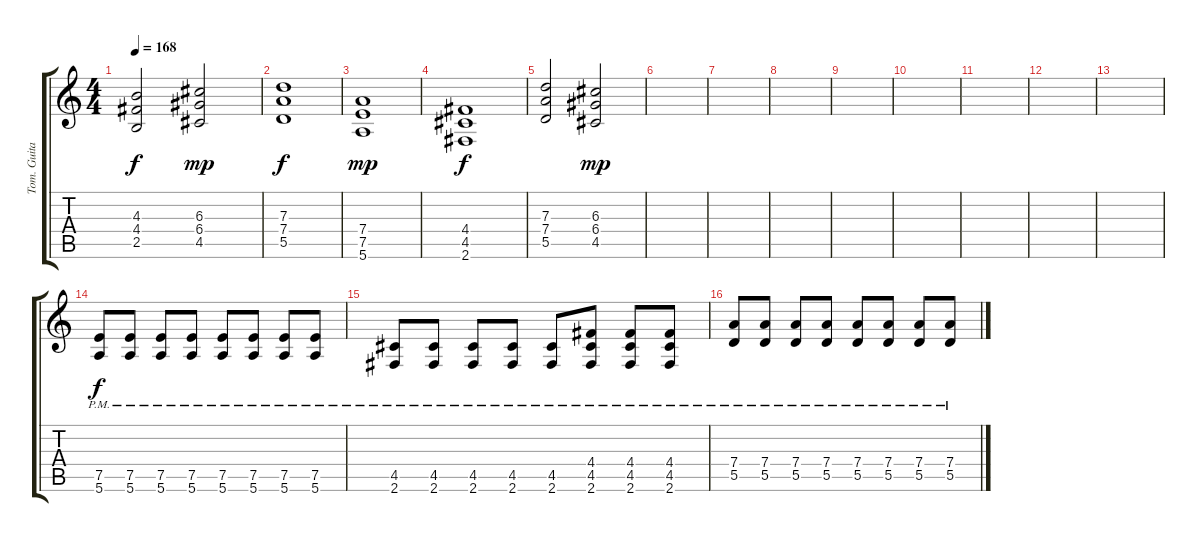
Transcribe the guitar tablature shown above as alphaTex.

\track ("Tom. Guitar" "Tom. Guita") {instrument distortionguitar}
\staff {score tabs}
\tuning (E4 B3 G3 D3 A2 E2) {hide}
\ts (4 4)
\tempo 168
\clef g2
\ks c
(4.3 4.4 2.5).2{dy f} (6.3 6.4 4.5).2{dy mp} |
(7.3 7.4 5.5).1{dy f} |
(7.4 7.5 5.6).1{dy mp} |
(4.4 4.5 2.6).1{dy f} |
(7.3 7.4 5.5).2 (6.3 6.4 4.5).2{dy mp} |
|
|
|
|
|
|
|
|
(7.5{pm} 5.6{pm}).8{dy f} (7.5{pm} 5.6{pm}).8 (7.5{pm} 5.6{pm}).8 (7.5{pm} 5.6{pm}).8 (7.5{pm} 5.6{pm}).8 (7.5{pm} 5.6{pm}).8 (7.5{pm} 5.6{pm}).8 (7.5{pm} 5.6{pm}).8 |
(4.5{pm} 2.6{pm}).8 (4.5{pm} 2.6{pm}).8 (4.5{pm} 2.6{pm}).8 (4.5{pm} 2.6{pm}).8 (4.5{pm} 2.6{pm}).8 (4.4{pm} 4.5{pm} 2.6{pm}).8 (4.4{pm} 4.5{pm} 2.6{pm}).8 (4.4{pm} 4.5{pm} 2.6{pm}).8 |
(7.4{pm} 5.5{pm}).8 (7.4{pm} 5.5{pm}).8 (7.4{pm} 5.5{pm}).8 (7.4{pm} 5.5{pm}).8 (7.4{pm} 5.5{pm}).8 (7.4{pm} 5.5{pm}).8 (7.4{pm} 5.5{pm}).8 (7.4{pm} 5.5{pm}).8
